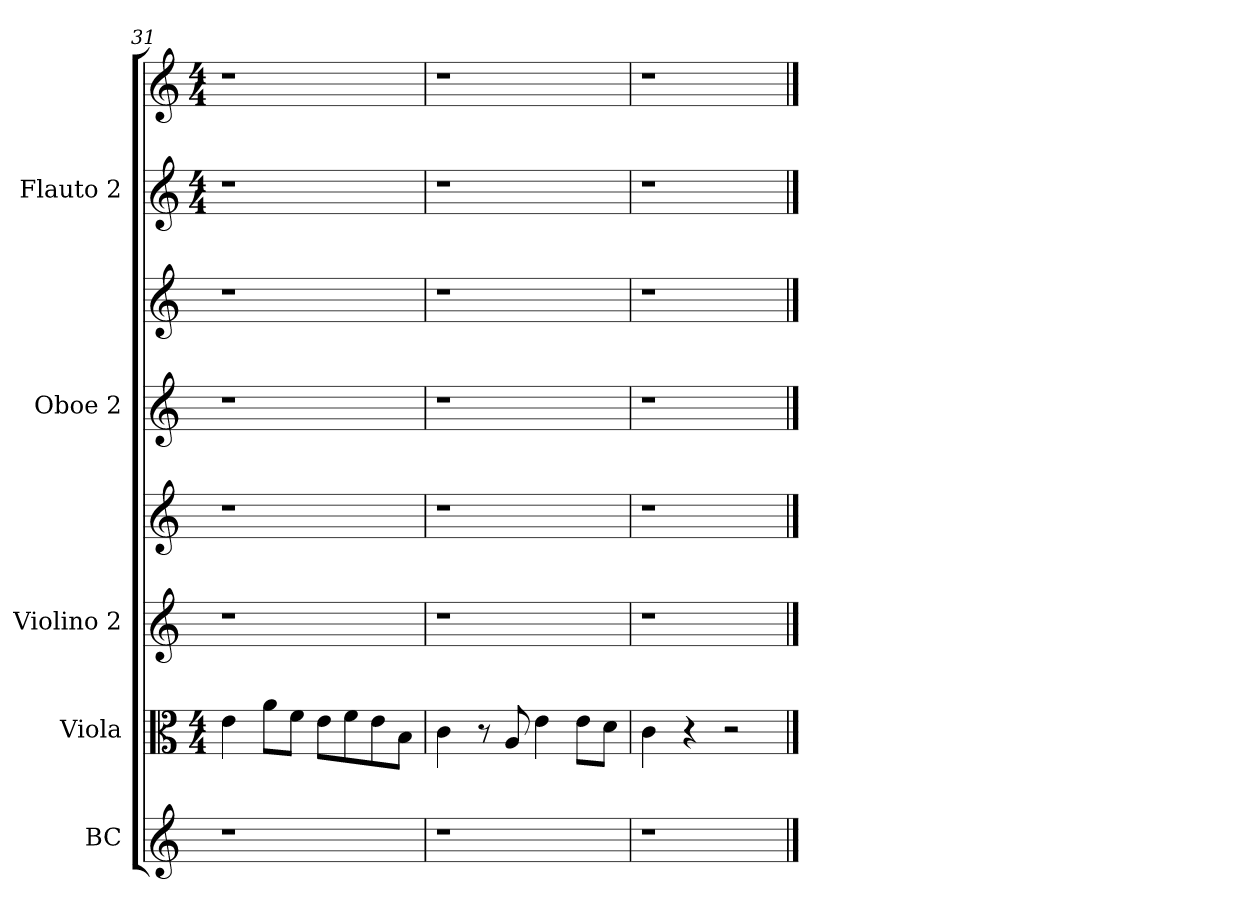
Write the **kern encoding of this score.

**kern	**kern	**kern	**kern	**kern	**kern	**kern	**kern
*part5	*part4	*part3	*part3	*part2	*part2	*part1	*part1
*staff8	*staff7	*staff6	*staff5	*staff4	*staff3	*staff2	*staff1
*I"BC	*I"Viola	*I"Violino 2	*	*I"Oboe 2	*	*I"Flauto 2	*
*	*I'Vla	*I'Vln	*	*I'Ob	*	*	*
*clefG2	*clefC3	*clefG2	*clefG2	*clefG2	*clefG2	*clefG2	*clefG2
*k[]	*k[]	*k[]	*k[]	*k[]	*k[]	*k[]	*k[]
*	*M4/4	*	*	*	*	*M4/4	*M4/4
=31	=31	=31	=31	=31	=31	=31	=31
1r	4e\	1r	1r	1r	1r	1r	1r
.	8a\L	.	.	.	.	.	.
.	8f\J	.	.	.	.	.	.
.	8e\L	.	.	.	.	.	.
.	8f\	.	.	.	.	.	.
.	8e\	.	.	.	.	.	.
.	8B\J	.	.	.	.	.	.
=32	=32	=32	=32	=32	=32	=32	=32
1r	4c\	1r	1r	1r	1r	1r	1r
.	8r	.	.	.	.	.	.
.	8A/	.	.	.	.	.	.
.	4e\	.	.	.	.	.	.
.	8e\L	.	.	.	.	.	.
.	8d\J	.	.	.	.	.	.
=33	=33	=33	=33	=33	=33	=33	=33
1r	4c\	1r	1r	1r	1r	1r	1r
.	4r	.	.	.	.	.	.
.	2r	.	.	.	.	.	.
==	==	==	==	==	==	==	==
*-	*-	*-	*-	*-	*-	*-	*-
